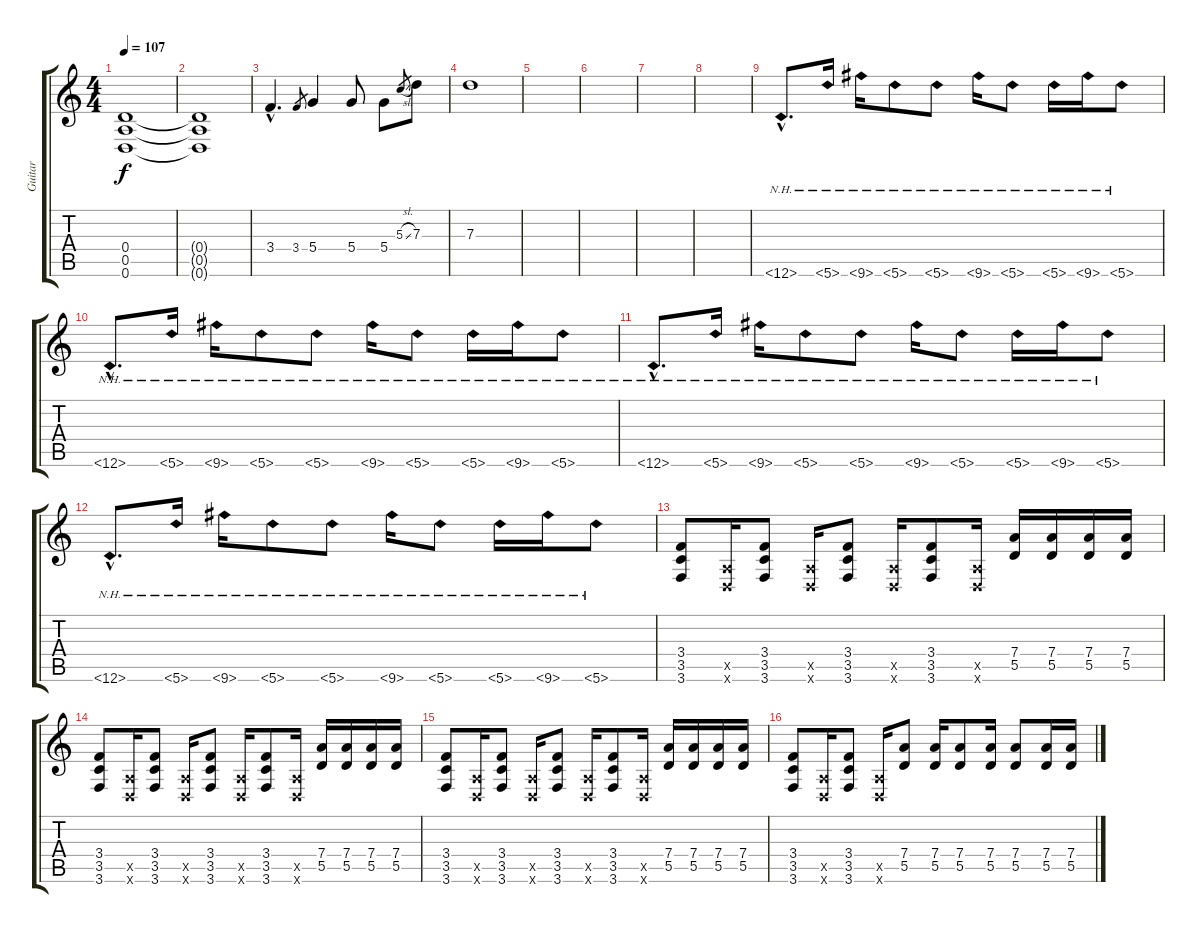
\track ("Guitar" "Guitar") {instrument distortionguitar}
\staff {score tabs}
\tuning (E4 B3 G3 D3 A2 D2) {hide}
\ts (4 4)
\tempo 107
\clef g2
\ks c
(0.4 0.5 0.6).1{dy f volume 3} |
(0.4{t} 0.5{t} 0.6{t}).1 |
3.4{hac}.4{d volume 13} 3.4.8{gr} 5.4.4 5.4.8 5.4.8 5.3{sl}.8{gr} 7.3.8 |
7.3.1{volume 6} |
|
|
|
|
12.6{nh hac}.8{d volume 13} 5.6{nh}.16 9.6{nh}.16 5.6{nh}.8 5.6{nh}.8 9.6{nh}.16 5.6{nh}.8 5.6{nh}.16 9.6{nh}.16 5.6{nh}.8 |
12.6{nh hac}.8{d} 5.6{nh}.16 9.6{nh}.16 5.6{nh}.8 5.6{nh}.8 9.6{nh}.16 5.6{nh}.8 5.6{nh}.16 9.6{nh}.16 5.6{nh}.8 |
12.6{nh hac}.8{d} 5.6{nh}.16 9.6{nh}.16 5.6{nh}.8 5.6{nh}.8 9.6{nh}.16 5.6{nh}.8 5.6{nh}.16 9.6{nh}.16 5.6{nh}.8 |
12.6{nh hac}.8{d} 5.6{nh}.16 9.6{nh}.16 5.6{nh}.8 5.6{nh}.8 9.6{nh}.16 5.6{nh}.8 5.6{nh}.16 9.6{nh}.16 5.6{nh}.8 |
(3.4 3.5 3.6).8 (0.5{x} 0.6{x}).16 (3.4 3.5 3.6).8 (0.5{x} 0.6{x}).16 (3.4 3.5 3.6).8 (0.5{x} 0.6{x}).16 (3.4 3.5 3.6).8 (0.5{x} 0.6{x}).16 (7.4 5.5).16 (7.4 5.5).16 (7.4 5.5).16 (7.4 5.5).16 |
(3.4 3.5 3.6).8 (0.5{x} 0.6{x}).16 (3.4 3.5 3.6).8 (0.5{x} 0.6{x}).16 (3.4 3.5 3.6).8 (0.5{x} 0.6{x}).16 (3.4 3.5 3.6).8 (0.5{x} 0.6{x}).16 (7.4 5.5).16 (7.4 5.5).16 (7.4 5.5).16 (7.4 5.5).16 |
(3.4 3.5 3.6).8 (0.5{x} 0.6{x}).16 (3.4 3.5 3.6).8 (0.5{x} 0.6{x}).16 (3.4 3.5 3.6).8 (0.5{x} 0.6{x}).16 (3.4 3.5 3.6).8 (0.5{x} 0.6{x}).16 (7.4 5.5).16 (7.4 5.5).16 (7.4 5.5).16 (7.4 5.5).16 |
(3.4 3.5 3.6).8 (0.5{x} 0.6{x}).16 (3.4 3.5 3.6).8 (0.5{x} 0.6{x}).16 (7.4 5.5).8 (7.4 5.5).16 (7.4 5.5).8 (7.4 5.5).16 (7.4 5.5).8 (7.4 5.5).16 (7.4 5.5).16
